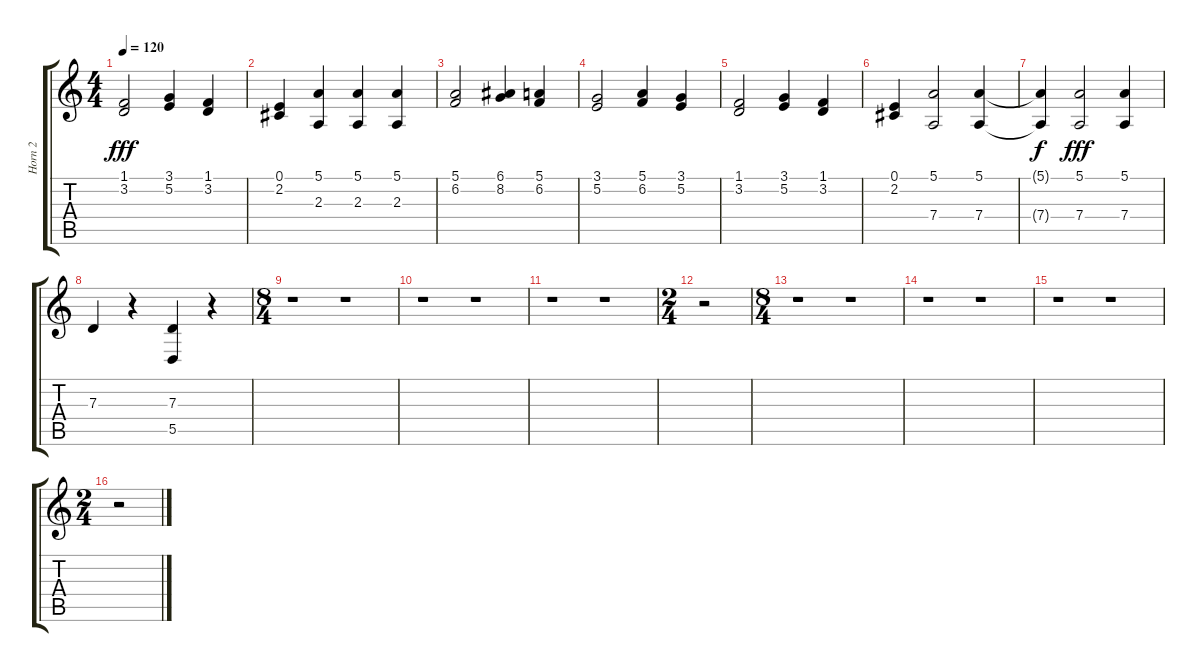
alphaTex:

\track ("Horn 2" "Horn 2") {instrument frenchhorn}
\staff {score tabs}
\tuning (E4 B3 G3 D3 A2 E2) {hide}
\ts (4 4)
\tempo 120
\clef g2
\ks c
(1.1 3.2).2{dy fff} (3.1 5.2).4 (1.1 3.2).4 |
(0.1 2.2).4 (5.1 2.3).4 (5.1 2.3).4 (5.1 2.3).4 |
(5.1 6.2).2 (6.1 8.2).4 (5.1 6.2).4 |
(3.1 5.2).2 (5.1 6.2).4 (3.1 5.2).4 |
(1.1 3.2).2 (3.1 5.2).4 (1.1 3.2).4 |
(0.1 2.2).4 (5.1 7.4).2 (5.1 7.4).4 |
(5.1{t} 7.4{t}).4{dy f} (5.1 7.4).2{dy fff} (5.1 7.4).4 |
7.3.4 r.4 (7.3 5.5).4 r.4 |
\ts (8 4)
r.1 r.1 |
r.1 r.1 |
r.1 r.1 |
\ts (2 4)
r.2 |
\ts (8 4)
r.1 r.1 |
r.1 r.1 |
r.1 r.1 |
\ts (2 4)
r.2
